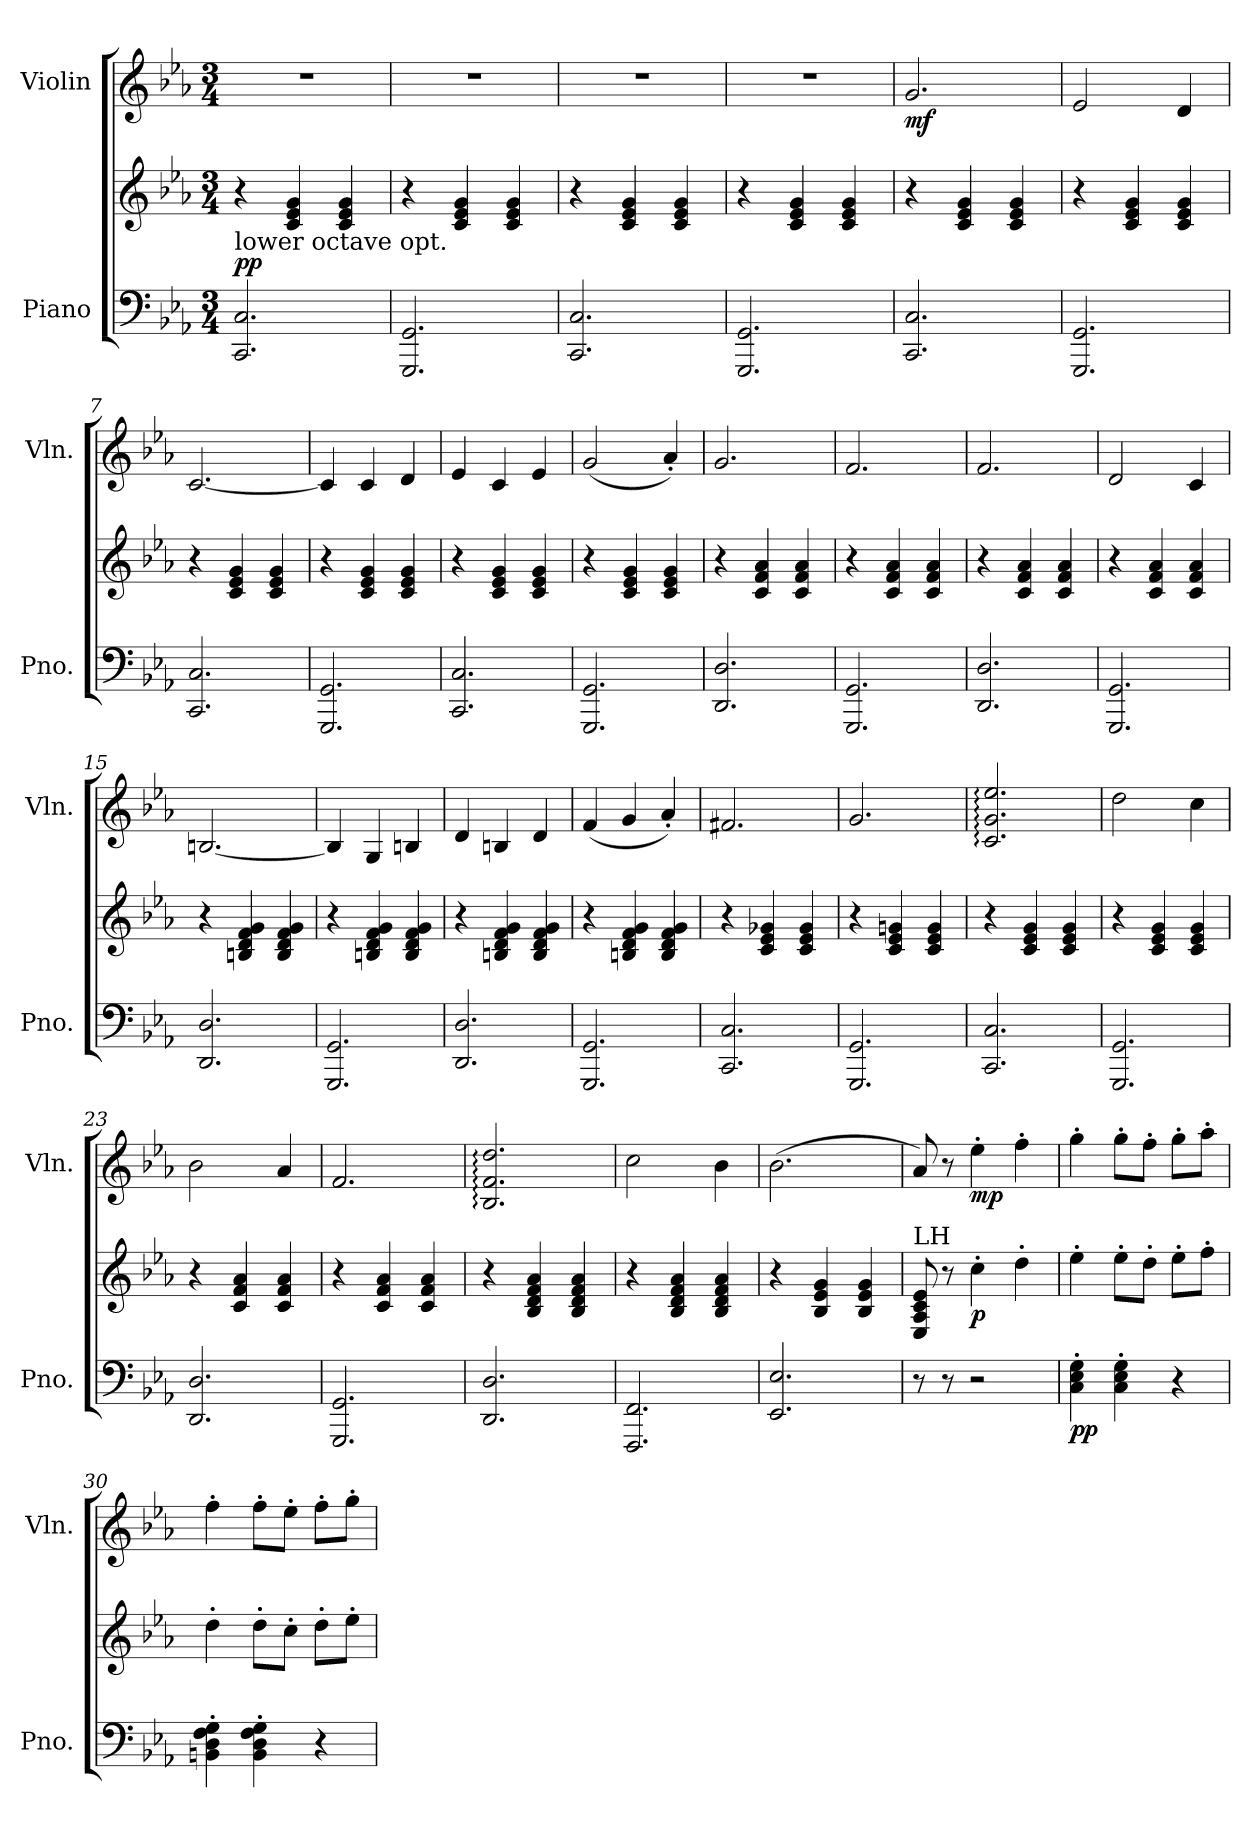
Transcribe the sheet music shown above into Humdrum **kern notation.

**kern	**kern	**dynam	**kern	**dynam
*part2	*part2	*part2	*part1	*part1
*staff3	*staff2	*staff2/3	*staff1	*staff1
*I"Piano	*	*	*I"Violin	*
*I'Pno.	*	*	*I'Vln.	*
*clefF4	*clefG2	*	*clefG2	*
*k[b-e-a-]	*k[b-e-a-]	*	*k[b-e-a-]	*
*M3/4	*M3/4	*	*M3/4	*
*MM170	*MM170	*	*MM170	*
=1	=1	=1	=1	=1
!LO:TX:a:t=lower octave opt.	!	!	!	!
!	!	!LO:DY:a=2	!	!
!	!	!LO:DY:n=1:b=2	!	!
2.CC/ 2.C/	4r	p p	2.r	.
.	4c/ 4e-/ 4g/	.	.	.
.	4c/ 4e-/ 4g/	.	.	.
=2	=2	=2	=2	=2
2.GGG/ 2.GG/	4r	.	2.r	.
.	4c/ 4e-/ 4g/	.	.	.
.	4c/ 4e-/ 4g/	.	.	.
=3	=3	=3	=3	=3
2.CC/ 2.C/	4r	.	2.r	.
.	4c/ 4e-/ 4g/	.	.	.
.	4c/ 4e-/ 4g/	.	.	.
=4	=4	=4	=4	=4
2.GGG/ 2.GG/	4r	.	2.r	.
.	4c/ 4e-/ 4g/	.	.	.
.	4c/ 4e-/ 4g/	.	.	.
=5	=5	=5	=5	=5
!	!	!	!	!LO:DY:b
2.CC/ 2.C/	4r	.	2.g/	mf
.	4c/ 4e-/ 4g/	.	.	.
.	4c/ 4e-/ 4g/	.	.	.
=6	=6	=6	=6	=6
2.GGG/ 2.GG/	4r	.	2e-/	.
.	4c/ 4e-/ 4g/	.	.	.
.	4c/ 4e-/ 4g/	.	4d/	.
=7	=7	=7	=7	=7
2.CC/ 2.C/	4r	.	[2.c/	.
.	4c/ 4e-/ 4g/	.	.	.
.	4c/ 4e-/ 4g/	.	.	.
=8	=8	=8	=8	=8
2.GGG/ 2.GG/	4r	.	4c/]	.
.	4c/ 4e-/ 4g/	.	4c/	.
.	4c/ 4e-/ 4g/	.	4d/	.
=9	=9	=9	=9	=9
2.CC/ 2.C/	4r	.	4e-/	.
.	4c/ 4e-/ 4g/	.	4c/	.
.	4c/ 4e-/ 4g/	.	4e-/	.
=10	=10	=10	=10	=10
2.GGG/ 2.GG/	4r	.	(2g/	.
.	4c/ 4e-/ 4g/	.	.	.
.	4c/ 4e-/ 4g/	.	4a-'/)	.
!!LO:LB:g=z
=11	=11	=11	=11	=11
2.DD/ 2.D/	4r	.	2.g/	.
.	4c/ 4f/ 4a-/	.	.	.
.	4c/ 4f/ 4a-/	.	.	.
=12	=12	=12	=12	=12
2.GGG/ 2.GG/	4r	.	2.f/	.
.	4c/ 4f/ 4a-/	.	.	.
.	4c/ 4f/ 4a-/	.	.	.
=13	=13	=13	=13	=13
2.DD/ 2.D/	4r	.	2.f/	.
.	4c/ 4f/ 4a-/	.	.	.
.	4c/ 4f/ 4a-/	.	.	.
=14	=14	=14	=14	=14
2.GGG/ 2.GG/	4r	.	2d/	.
.	4c/ 4f/ 4a-/	.	.	.
.	4c/ 4f/ 4a-/	.	4c/	.
=15	=15	=15	=15	=15
2.DD/ 2.D/	4r	.	[2.Bn/	.
.	4Bn/ 4d/ 4f/ 4g/	.	.	.
.	4B/ 4d/ 4f/ 4g/	.	.	.
=16	=16	=16	=16	=16
2.GGG/ 2.GG/	4r	.	4B/]	.
.	4Bn/ 4d/ 4f/ 4g/	.	4G/	.
.	4B/ 4d/ 4f/ 4g/	.	4Bn/	.
=17	=17	=17	=17	=17
2.DD/ 2.D/	4r	.	4d/	.
.	4Bn/ 4d/ 4f/ 4g/	.	4Bn/	.
.	4B/ 4d/ 4f/ 4g/	.	4d/	.
=18	=18	=18	=18	=18
2.GGG/ 2.GG/	4r	.	(4f/	.
.	4Bn/ 4d/ 4f/ 4g/	.	4g/	.
.	4B/ 4d/ 4f/ 4g/	.	4a-'/)	.
!!LO:LB:g=z
=19	=19	=19	=19	=19
2.CC/ 2.C/	4r	.	2.f#X/	.
.	4c/ 4e-/ 4g-X/	.	.	.
.	4c/ 4e-/ 4g-/	.	.	.
=20	=20	=20	=20	=20
2.GGG/ 2.GG/	4r	.	2.g/	.
.	4c/ 4e-/ 4gn/	.	.	.
.	4c/ 4e-/ 4g/	.	.	.
=21	=21	=21	=21	=21
2.CC/ 2.C/	4r	.	2.c/: 2.g/: 2.ee-/:	.
.	4c/ 4e-/ 4g/	.	.	.
.	4c/ 4e-/ 4g/	.	.	.
=22	=22	=22	=22	=22
2.GGG/ 2.GG/	4r	.	2dd\	.
.	4c/ 4e-/ 4g/	.	.	.
.	4c/ 4e-/ 4g/	.	4cc\	.
=23	=23	=23	=23	=23
2.DD/ 2.D/	4r	.	2b-\	.
.	4c/ 4f/ 4a-/	.	.	.
.	4c/ 4f/ 4a-/	.	4a-/	.
=24	=24	=24	=24	=24
2.GGG/ 2.GG/	4r	.	2.f/	.
.	4c/ 4f/ 4a-/	.	.	.
.	4c/ 4f/ 4a-/	.	.	.
=25	=25	=25	=25	=25
2.DD/ 2.D/	4r	.	2.B-/: 2.f/: 2.dd/:	.
.	4B-/ 4d/ 4f/ 4a-/	.	.	.
.	4B-/ 4d/ 4f/ 4a-/	.	.	.
=26	=26	=26	=26	=26
2.FFF/ 2.FF/	4r	.	2cc\	.
.	4B-/ 4d/ 4f/ 4a-/	.	.	.
.	4B-/ 4d/ 4f/ 4a-/	.	4b-\	.
=27	=27	=27	=27	=27
2.EE-/ 2.E-/	4r	.	(2.b-\	.
.	4B-/ 4e-/ 4g/	.	.	.
.	4B-/ 4e-/ 4g/	.	.	.
!!LO:PB:g=z
=28	=28	=28	=28	=28
!	!LO:TX:a:t=LH	!	!	!
8r	8E-/ 8A-/ 8c/ 8e-/	.	8a-/)	.
8r	8r	.	8r	.
!	!	!LO:DY:b	!	!LO:DY:b
2r	4cc'\	p	4ee-'\	mp
.	4dd'\	.	4ff'\	.
=29	=29	=29	=29	=29
!	!	!LO:DY:b=2	!	!
4C\' 4E-\' 4G\'	4ee-'\	pp	4gg'\	.
4C\' 4E-\' 4G\'	8ee-'\L	.	8gg'\L	.
.	8dd'\J	.	8ff'\J	.
4r	8ee-'\L	.	8gg'\L	.
.	8ff'\J	.	8aa-'\J	.
=30	=30	=30	=30	=30
4BBn\' 4D\' 4F\' 4G\'	4dd'\	.	4ff'\	.
4BB\' 4D\' 4F\' 4G\'	8dd'\L	.	8ff'\L	.
.	8cc'\J	.	8ee-'\J	.
4r	8dd'\L	.	8ff'\L	.
.	8ee-'\J	.	8gg'\J	.
=	=	=	=	=
*-	*-	*-	*-	*-
